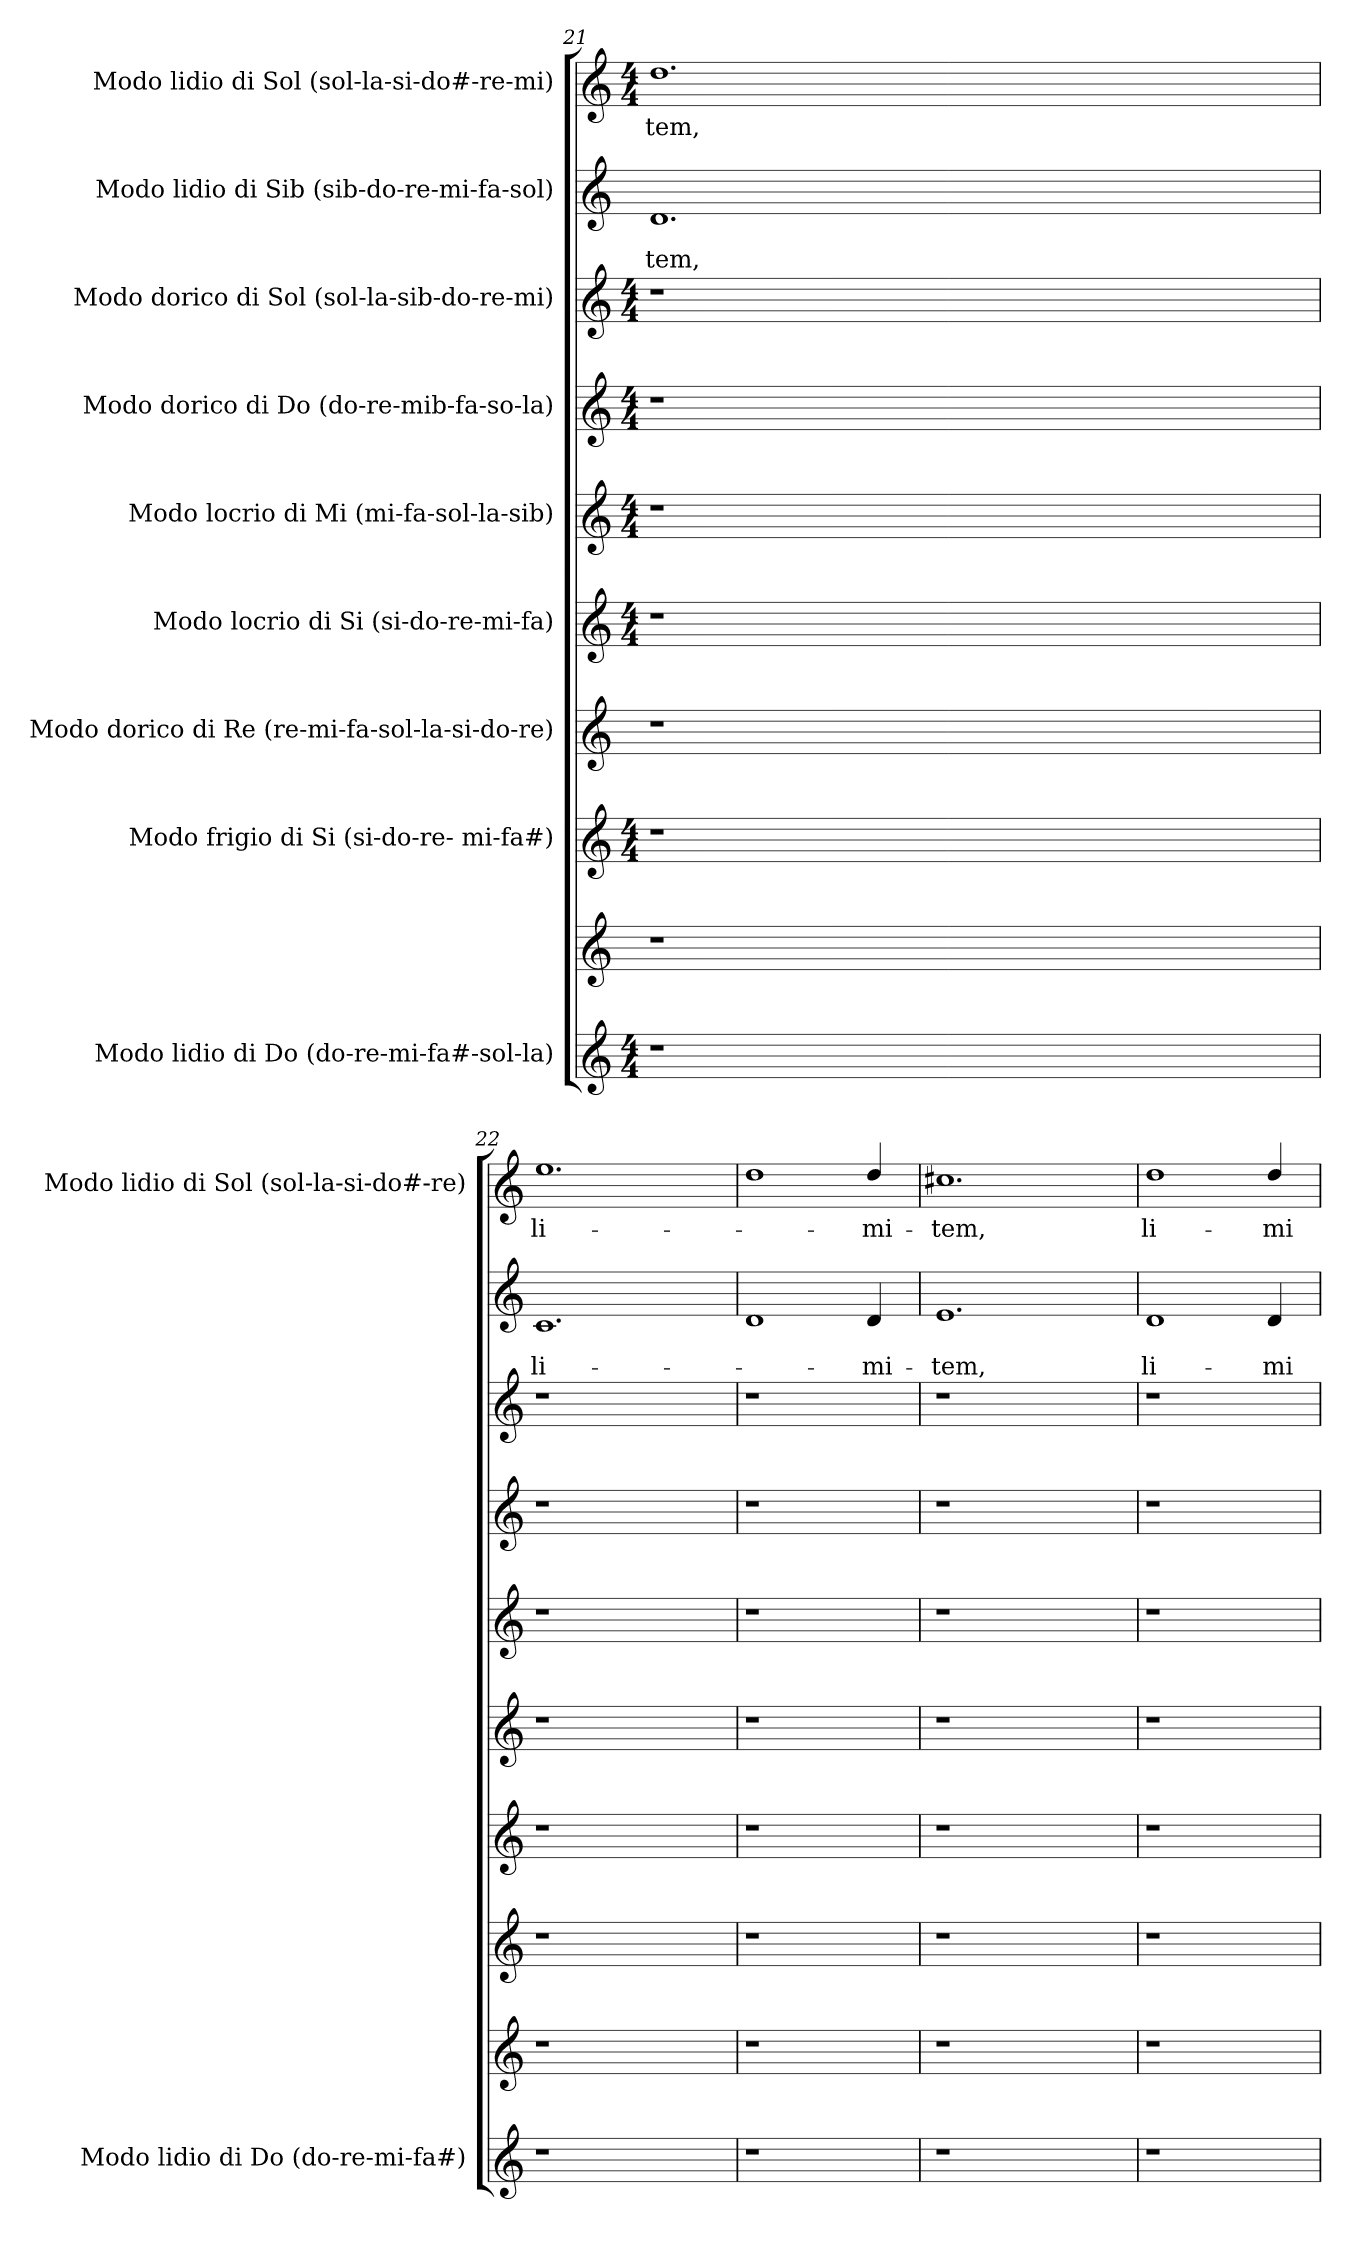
**kern	**kern	**kern	**kern	**kern	**kern	**kern	**kern	**kern	**text	**text	**kern	**text
*part10	*part9	*part8	*part7	*part6	*part5	*part4	*part3	*part2	*part2	*part2	*part1	*part1
*staff10	*staff9	*staff8	*staff7	*staff6	*staff5	*staff4	*staff3	*staff2	*staff2	*staff2	*staff1	*staff1
*I"Modo lidio di Do (do-re-mi-fa#-sol-la)	*	*I"Modo frigio di Si (si-do-re- mi-fa#)	*I"Modo dorico di Re (re-mi-fa-sol-la-si-do-re)	*I"Modo locrio di Si (si-do-re-mi-fa)	*I"Modo locrio di Mi (mi-fa-sol-la-sib)	*I"Modo dorico di Do (do-re-mib-fa-so-la)	*I"Modo dorico di Sol (sol-la-sib-do-re-mi)	*I"Modo lidio di Sib (sib-do-re-mi-fa-sol)	*	*	*I"Modo lidio di Sol (sol-la-si-do#-re-mi)	*
*I'Modo lidio di Do (do-re-mi-fa#)	*	*	*	*	*	*	*	*	*	*	*I'Modo lidio di Sol (sol-la-si-do#-re)	*
*clefG2	*clefG2	*clefG2	*clefG2	*clefG2	*clefG2	*clefG2	*clefG2	*clefG2	*	*	*clefG2	*
*k[]	*k[]	*k[]	*k[]	*k[]	*k[]	*k[]	*k[]	*k[]	*	*	*k[]	*
*C:	*C:	*C:	*C:	*C:	*C:	*C:	*C:	*C:	*	*	*C:	*
*M4/4	*	*M4/4	*	*M4/4	*M4/4	*M4/4	*M4/4	*	*	*	*M4/4	*
=21	=21	=21	=21	=21	=21	=21	=21	=21	=21	=21	=21	=21
!	!	!	!	!	!	!	!	!	!	!LO:LY:b	!	!LO:LY:b
1r	1r	1r	1r	1r	1r	1r	1r	1.d	.	-tem,	1.dd	-tem,
2ryy	2ryy	2ryy	2ryy	2ryy	2ryy	2ryy	2ryy	.	.	.	.	.
=22	=22	=22	=22	=22	=22	=22	=22	=22	=22	=22	=22	=22
!	!	!	!	!	!	!	!	!	!	!LO:LY:b:rj	!	!LO:LY:b:rj
1r	1r	1r	1r	1r	1r	1r	1r	1.c	.	li-	1.ee	li-
2ryy	2ryy	2ryy	2ryy	2ryy	2ryy	2ryy	2ryy	.	.	.	.	.
=23	=23	=23	=23	=23	=23	=23	=23	=23	=23	=23	=23	=23
1r	1r	1r	1r	1r	1r	1r	1r	1d	.	.	1dd	.
!	!	!	!	!	!	!	!	!	!	!LO:LY:b	!	!LO:LY:b
4ryy	4ryy	4ryy	4ryy	4ryy	4ryy	4ryy	4ryy	4d/	.	-mi-	4dd/	-mi-
=24	=24	=24	=24	=24	=24	=24	=24	=24	=24	=24	=24	=24
!	!	!	!	!	!	!	!	!	!	!LO:LY:b	!	!LO:LY:b
1r	1r	1r	1r	1r	1r	1r	1r	1.e	.	-tem,	1.cc#X	-tem,
2ryy	2ryy	2ryy	2ryy	2ryy	2ryy	2ryy	2ryy	.	.	.	.	.
=25	=25	=25	=25	=25	=25	=25	=25	=25	=25	=25	=25	=25
!	!	!	!	!	!	!	!	!	!	!LO:LY:b	!	!LO:LY:b
1r	1r	1r	1r	1r	1r	1r	1r	1d	.	li-	1dd	li-
!	!	!	!	!	!	!	!	!	!	!LO:LY:b	!	!LO:LY:b
4ryy	4ryy	4ryy	4ryy	4ryy	4ryy	4ryy	4ryy	4d/	.	-mi-	4dd/	-mi-
=	=	=	=	=	=	=	=	=	=	=	=	=
*-	*-	*-	*-	*-	*-	*-	*-	*-	*-	*-	*-	*-
